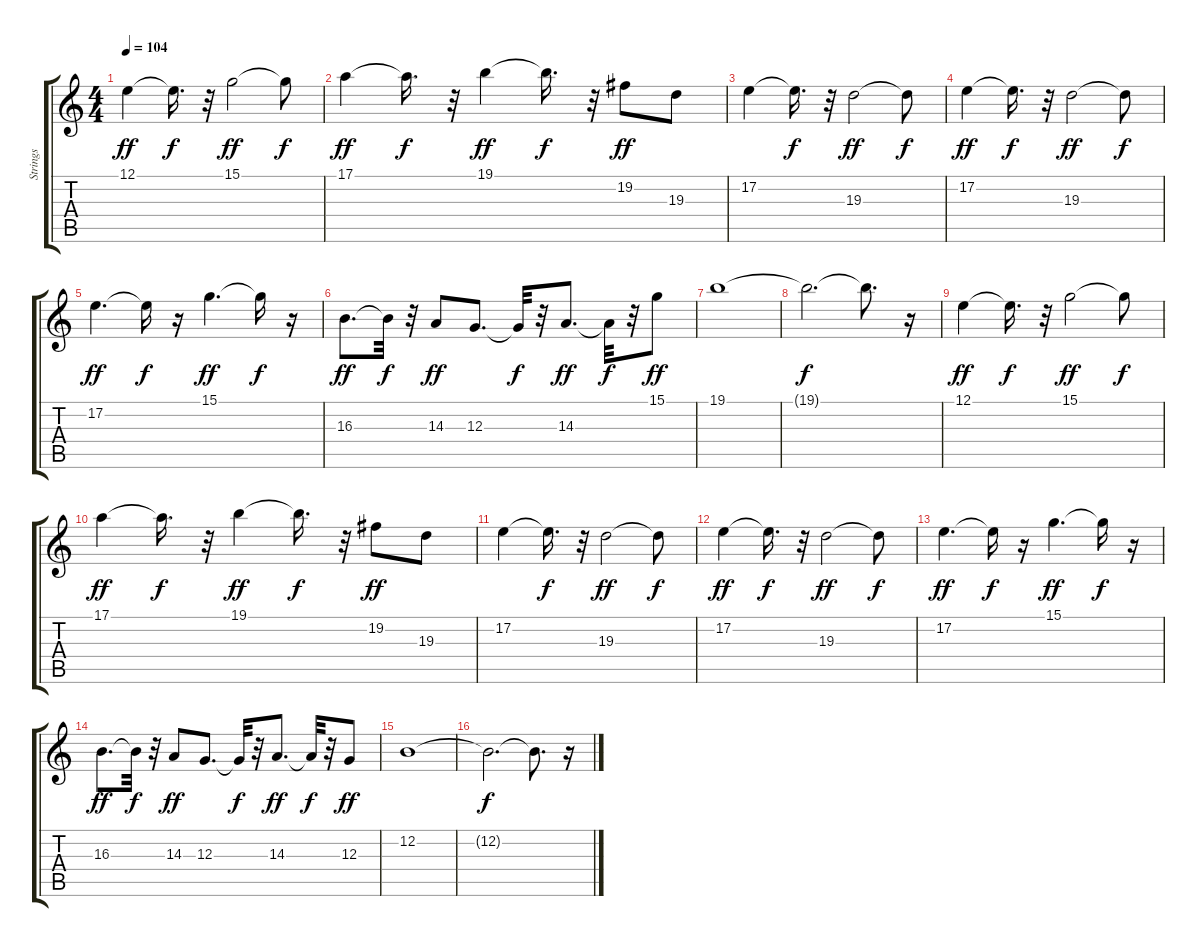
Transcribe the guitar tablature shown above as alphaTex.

\track ("Strings" "Strings") {instrument stringensemble1}
\staff {score tabs}
\tuning (E4 B3 G3 D3 A2 E2) {hide}
\ts (4 4)
\tempo 104
\clef g2
\ks c
12.1.4{dy ff} 12.1{t}.16{d dy f} r.32 15.1.2{dy ff} 15.1{t}.8{dy f} |
17.1.4{dy ff} 17.1{t}.16{d dy f} r.32 19.1.4{dy ff} 19.1{t}.16{d dy f} r.32 19.2.8{dy ff} 19.3.8 |
17.2.4 17.2{t}.16{d dy f} r.32 19.3.2{dy ff} 19.3{t}.8{dy f} |
17.2.4{dy ff} 17.2{t}.16{d dy f} r.32 19.3.2{dy ff} 19.3{t}.8{dy f} |
17.2.4{d dy ff} 17.2{t}.16{dy f} r.16 15.1.4{d dy ff} 15.1{t}.16{dy f} r.16 |
16.3.8{d dy ff} 16.3{t}.32{dy f} r.32 14.3.8{dy ff} 12.3.8{d} 12.3{t}.32{dy f} r.32 14.3.8{d dy ff} 14.3{t}.32{dy f} r.32 15.1.8{dy ff} |
19.1.1 |
19.1{t}.2{d dy f} 19.1{t}.8{d} r.16 |
12.1.4{dy ff} 12.1{t}.16{d dy f} r.32 15.1.2{dy ff} 15.1{t}.8{dy f} |
17.1.4{dy ff} 17.1{t}.16{d dy f} r.32 19.1.4{dy ff} 19.1{t}.16{d dy f} r.32 19.2.8{dy ff} 19.3.8 |
17.2.4 17.2{t}.16{d dy f} r.32 19.3.2{dy ff} 19.3{t}.8{dy f} |
17.2.4{dy ff} 17.2{t}.16{d dy f} r.32 19.3.2{dy ff} 19.3{t}.8{dy f} |
17.2.4{d dy ff} 17.2{t}.16{dy f} r.16 15.1.4{d dy ff} 15.1{t}.16{dy f} r.16 |
16.3.8{d dy ff} 16.3{t}.32{dy f} r.32 14.3.8{dy ff} 12.3.8{d} 12.3{t}.32{dy f} r.32 14.3.8{d dy ff} 14.3{t}.32{dy f} r.32 12.3.8{dy ff} |
12.2.1 |
12.2{t}.2{d dy f} 12.2{t}.8{d} r.16
